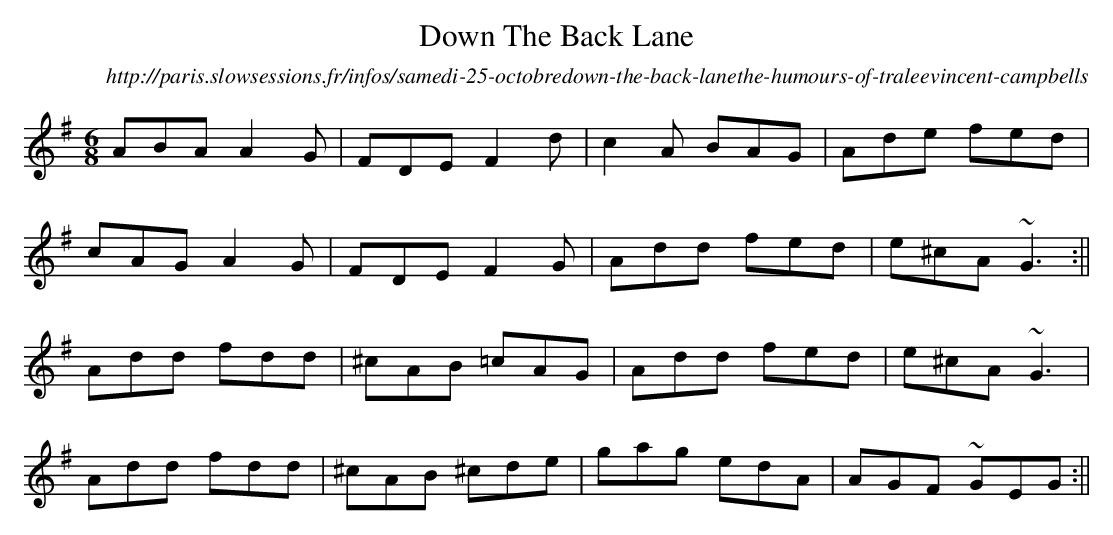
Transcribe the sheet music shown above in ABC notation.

X:1
T: Down The Back Lane
O:http://paris.slowsessions.fr/infos/samedi-25-octobredown-the-back-lanethe-humours-of-traleevincent-campbells
M: 6/8
L: 1/8
K: Dmix
ABA A2G|FDE F2d|c2A BAG|Ade fed|
cAG A2G|FDE F2G|Add fed|e^cA ~G3:||
Add fdd|^cAB =cAG|Add fed|e^cA ~G3|
Add fdd|^cAB ^cde|gag edA|AGF ~GEG:||
